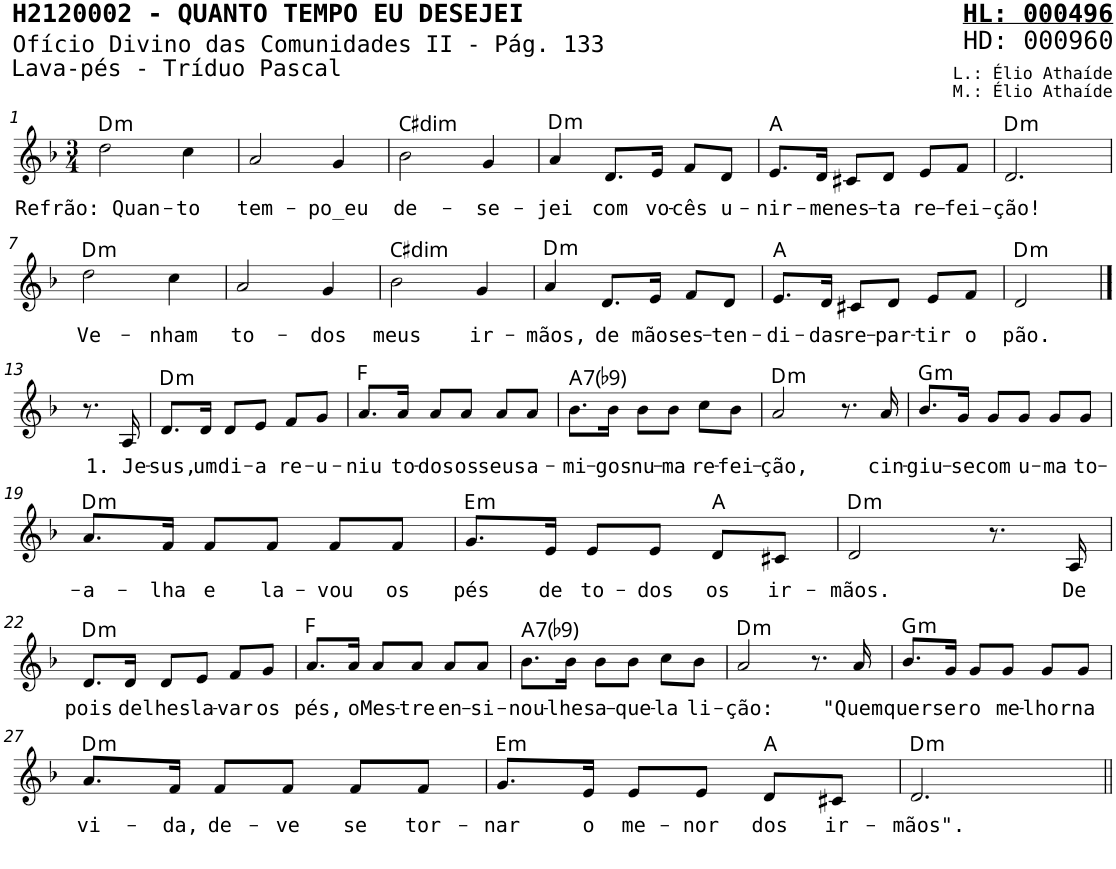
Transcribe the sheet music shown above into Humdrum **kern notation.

**kern	**text	**harte
*part1	*part1	*part1
*staff1	*staff1	*
*I"Voz	*	*
*I'V	*	*
*stria5	*	*
*clefG2	*	*
*k[b-]	*	*
*M3/4	*	*
=1	=1	=1
!	!LO:LY:b	!LO:H:kt=m
2dd\	Refrão: Quan-	D:min
!	!LO:LY:b	!
4cc\	-to	.
=2	=2	=2
!	!LO:LY:b	!
2a/	tem-	.
!	!LO:LY:b	!
4g/	-po_eu	.
=3	=3	=3
!	!LO:LY:b	!LO:H:kt=dim
2b-\	de-	C#:dim
!	!LO:LY:b	!
4g/	-se-	.
=4	=4	=4
!	!LO:LY:b	!LO:H:kt=m
4a/	-jei	D:min
!	!LO:LY:b	!
8.d/L	com	.
!	!LO:LY:b	!
16e/Jk	vo-	.
!	!LO:LY:b	!
8f/L	-cês	.
!	!LO:LY:b	!
8d/J	u-	.
=5	=5	=5
!	!LO:LY:b	!
8.e/L	-nir-	A:maj
!	!LO:LY:b	!
16d/Jk	-me	.
!	!LO:LY:b	!
8c#X/L	nes-	.
!	!LO:LY:b	!
8d/J	-ta	.
!	!LO:LY:b	!
8e/L	re-	.
!	!LO:LY:b	!
8f/J	-fei-	.
=6	=6	=6
!	!LO:LY:b	!LO:H:kt=m
2.d/	-ção!	D:min
!!LO:LB:g=z
=7	=7	=7
!	!LO:LY:b	!LO:H:kt=m
2dd\	Ve-	D:min
!	!LO:LY:b	!
4cc\	-nham	.
=8	=8	=8
!	!LO:LY:b	!
2a/	to-	.
!	!LO:LY:b	!
4g/	-dos	.
=9	=9	=9
!	!LO:LY:b	!LO:H:kt=dim
2b-\	meus	C#:dim
!	!LO:LY:b	!
4g/	ir-	.
=10	=10	=10
!	!LO:LY:b	!LO:H:kt=m
4a/	-mãos,	D:min
!	!LO:LY:b	!
8.d/L	de	.
!	!LO:LY:b	!
16e/Jk	mãos	.
!	!LO:LY:b	!
8f/L	es-	.
!	!LO:LY:b	!
8d/J	-ten-	.
=11	=11	=11
!	!LO:LY:b	!
8.e/L	-di-	A:maj
!	!LO:LY:b	!
16d/Jk	-das	.
!	!LO:LY:b	!
8c#X/L	re-	.
!	!LO:LY:b	!
8d/J	-par-	.
!	!LO:LY:b	!
8e/L	-tir	.
!	!LO:LY:b	!
8f/J	o	.
=12	=12	=12
!	!LO:LY:b	!LO:H:kt=m
2d/	pão.	D:min
!!LO:LB:g=z
==13	==13	==13
8.r	.	.
!	!LO:LY:b	!
16A/	1. Je-	.
=14	=14	=14
!	!LO:LY:b	!LO:H:kt=m
8.d/L	-sus,	D:min
!	!LO:LY:b	!
16d/Jk	um	.
!	!LO:LY:b	!
8d/L	di-	.
!	!LO:LY:b	!
8e/J	-a	.
!	!LO:LY:b	!
8f/L	re-	.
!	!LO:LY:b	!
8g/J	-u-	.
=15	=15	=15
!	!LO:LY:b	!
8.a/L	-niu	F:maj
!	!LO:LY:b	!
16a/Jk	to-	.
!	!LO:LY:b	!
8a/L	-dos	.
!	!LO:LY:b	!
8a/J	os	.
!	!LO:LY:b	!
8a/L	seus	.
!	!LO:LY:b	!
8a/J	a-	.
=16	=16	=16
!	!LO:LY:b	!LO:H:kt=7
8.b-\L	-mi-	A:7(b9)
!	!LO:LY:b	!
16b-\Jk	-gos	.
!	!LO:LY:b	!
8b-\L	nu-	.
!	!LO:LY:b	!
8b-\J	-ma	.
!	!LO:LY:b	!
8cc\L	re-	.
!	!LO:LY:b	!
8b-\J	-fei-	.
=17	=17	=17
!	!LO:LY:b	!LO:H:kt=m
2a/	-ção,	D:min
8.r	.	.
!	!LO:LY:b	!
16a/	cin-	.
=18	=18	=18
!	!LO:LY:b	!LO:H:kt=m
8.b-/L	-giu-	G:min
!	!LO:LY:b	!
16g/Jk	-se	.
!	!LO:LY:b	!
8g/L	com	.
!	!LO:LY:b	!
8g/J	u-	.
!	!LO:LY:b	!
8g/L	-ma	.
!	!LO:LY:b	!
8g/J	to-	.
!!LO:LB:g=z
=19	=19	=19
!	!LO:LY:b	!LO:H:kt=m
8.a/L	-a-	D:min
!	!LO:LY:b	!
16f/Jk	-lha	.
!	!LO:LY:b	!
8f/L	e	.
!	!LO:LY:b	!
8f/J	la-	.
!	!LO:LY:b	!
8f/L	-vou	.
!	!LO:LY:b	!
8f/J	os	.
=20	=20	=20
!	!LO:LY:b	!LO:H:kt=m
8.g/L	pés	E:min
!	!LO:LY:b	!
16e/Jk	de	.
!	!LO:LY:b	!
8e/L	to-	.
!	!LO:LY:b	!
8e/J	-dos	.
!	!LO:LY:b	!
8d/L	os	A:maj
!	!LO:LY:b	!
8c#X/J	ir-	.
=21	=21	=21
!	!LO:LY:b	!LO:H:kt=m
2d/	-mãos.	D:min
8.r	.	.
!	!LO:LY:b	!
16A/	De	.
!!LO:LB:g=z
=22	=22	=22
!	!LO:LY:b	!LO:H:kt=m
8.d/L	pois	D:min
!	!LO:LY:b	!
16d/Jk	de	.
!	!LO:LY:b	!
8d/L	lhes	.
!	!LO:LY:b	!
8e/J	la-	.
!	!LO:LY:b	!
8f/L	-var	.
!	!LO:LY:b	!
8g/J	os	.
=23	=23	=23
!	!LO:LY:b	!
8.a/L	pés,	F:maj
!	!LO:LY:b	!
16a/Jk	o	.
!	!LO:LY:b	!
8a/L	Mes-	.
!	!LO:LY:b	!
8a/J	-tre	.
!	!LO:LY:b	!
8a/L	en-	.
!	!LO:LY:b	!
8a/J	-si-	.
=24	=24	=24
!	!LO:LY:b	!LO:H:kt=7
8.b-\L	-nou-	A:7(b9)
!	!LO:LY:b	!
16b-\Jk	-lhes	.
!	!LO:LY:b	!
8b-\L	a-	.
!	!LO:LY:b	!
8b-\J	-que-	.
!	!LO:LY:b	!
8cc\L	-la	.
!	!LO:LY:b	!
8b-\J	li-	.
=25	=25	=25
!	!LO:LY:b	!LO:H:kt=m
2a/	-ção:	D:min
8.r	.	.
!	!LO:LY:b	!
16a/	"Quem	.
=26	=26	=26
!	!LO:LY:b	!LO:H:kt=m
8.b-/L	quer	G:min
!	!LO:LY:b	!
16g/Jk	ser	.
!	!LO:LY:b	!
8g/L	o	.
!	!LO:LY:b	!
8g/J	me-	.
!	!LO:LY:b	!
8g/L	-lhor	.
!	!LO:LY:b	!
8g/J	na	.
!!LO:LB:g=z
=27	=27	=27
!	!LO:LY:b	!LO:H:kt=m
8.a/L	vi-	D:min
!	!LO:LY:b	!
16f/Jk	-da,	.
!	!LO:LY:b	!
8f/L	de-	.
!	!LO:LY:b	!
8f/J	-ve	.
!	!LO:LY:b	!
8f/L	se	.
!	!LO:LY:b	!
8f/J	tor-	.
=28	=28	=28
!	!LO:LY:b	!LO:H:kt=m
8.g/L	-nar	E:min
!	!LO:LY:b	!
16e/Jk	o	.
!	!LO:LY:b	!
8e/L	me-	.
!	!LO:LY:b	!
8e/J	-nor	.
!	!LO:LY:b	!
8d/L	dos	A:maj
!	!LO:LY:b	!
8c#X/J	ir-	.
=29	=29	=29
!	!LO:LY:b	!LO:H:kt=m
2.d/	-mãos".	D:min
=||	=||	=||
*-	*-	*-
